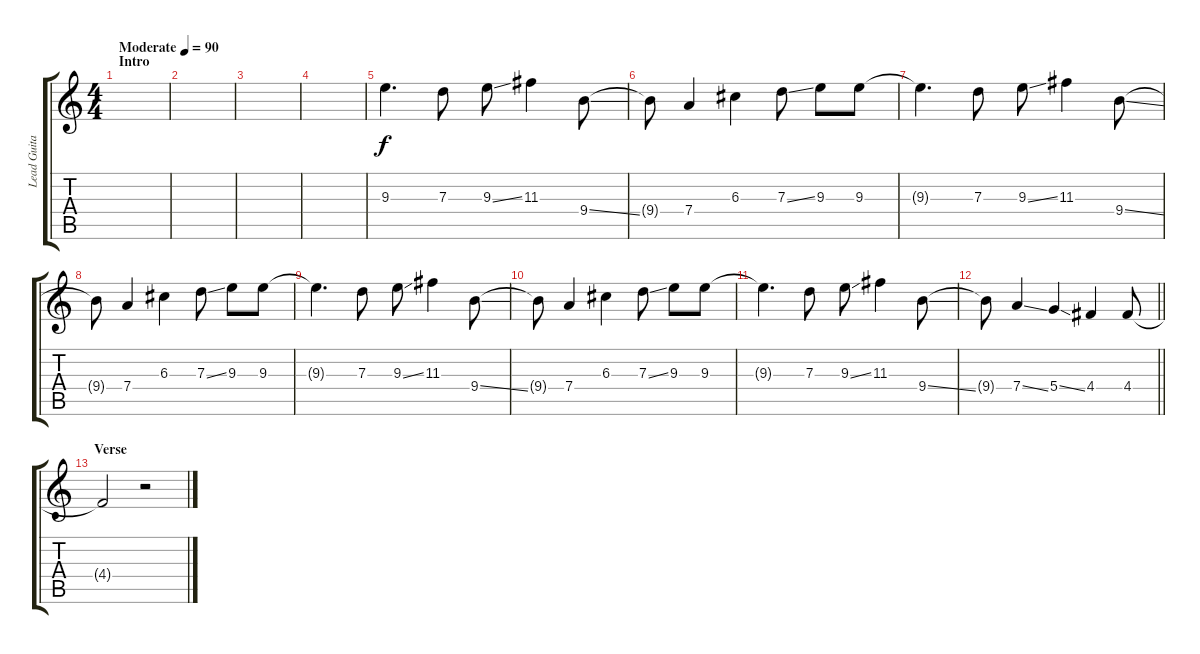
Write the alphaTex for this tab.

\track ("Lead Guitar" "Lead Guita") {instrument acousticguitarsteel}
\staff {score tabs}
\tuning (E4 B3 G3 D3 A2 E2) {hide}
\ts (4 4)
\section ("" "Intro")
\tempo (90 "Moderate")
\clef g2
\ks c
|
|
|
|
9.3.4{d} 7.3.8 9.3{ss}.8 11.3.4 9.4{ss}.8 |
9.4{t}.8 7.4.4 6.3.4 7.3{ss}.8 9.3.8 9.3.8 |
9.3{t}.4{d} 7.3.8 9.3{ss}.8 11.3.4 9.4{ss}.8 |
9.4{t}.8 7.4.4 6.3.4 7.3{ss}.8 9.3.8 9.3.8 |
9.3{t}.4{d} 7.3.8 9.3{ss}.8 11.3.4 9.4{ss}.8 |
9.4{t}.8 7.4.4 6.3.4 7.3{ss}.8 9.3.8 9.3.8 |
9.3{t}.4{d} 7.3.8 9.3{ss}.8 11.3.4 9.4{ss}.8 |
\barLineRight lightlight
9.4{t}.8 7.4{ss}.4 5.4{ss}.4 4.4.4 4.4.8 |
\section ("" "Verse")
4.4{t}.2 r.2
